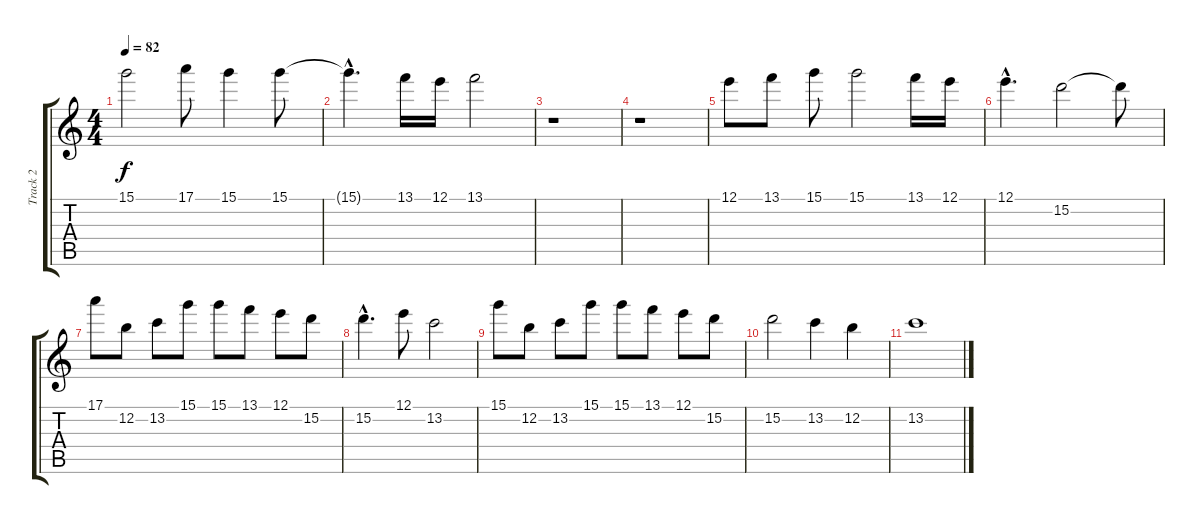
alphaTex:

\track ("Track 2" "Track 2") {instrument acousticguitarsteel}
\staff {score tabs}
\tuning (E4 B3 G3 D3 A2 E2) {hide}
\ts (4 4)
\tempo 82
\clef g2
\ks c
15.1{t}.2{dy f} 17.1.8 15.1.4 15.1.8 |
15.1{hac t}.4{d} 13.1.16 12.1.16 13.1.2 |
r.1 |
r.1 |
12.1.8 13.1.8 15.1.8 15.1.2 13.1.16 12.1.16 |
12.1{hac}.4{d} 15.2.2 15.2{t}.8 |
17.1.8 12.2.8 13.2.8 15.1.8 15.1.8 13.1.8 12.1.8 15.2.8 |
15.2{hac}.4{d} 12.1.8 13.2.2 |
15.1.8 12.2.8 13.2.8 15.1.8 15.1.8 13.1.8 12.1.8 15.2.8 |
15.2.2 13.2.4 12.2.4 |
13.2.1
